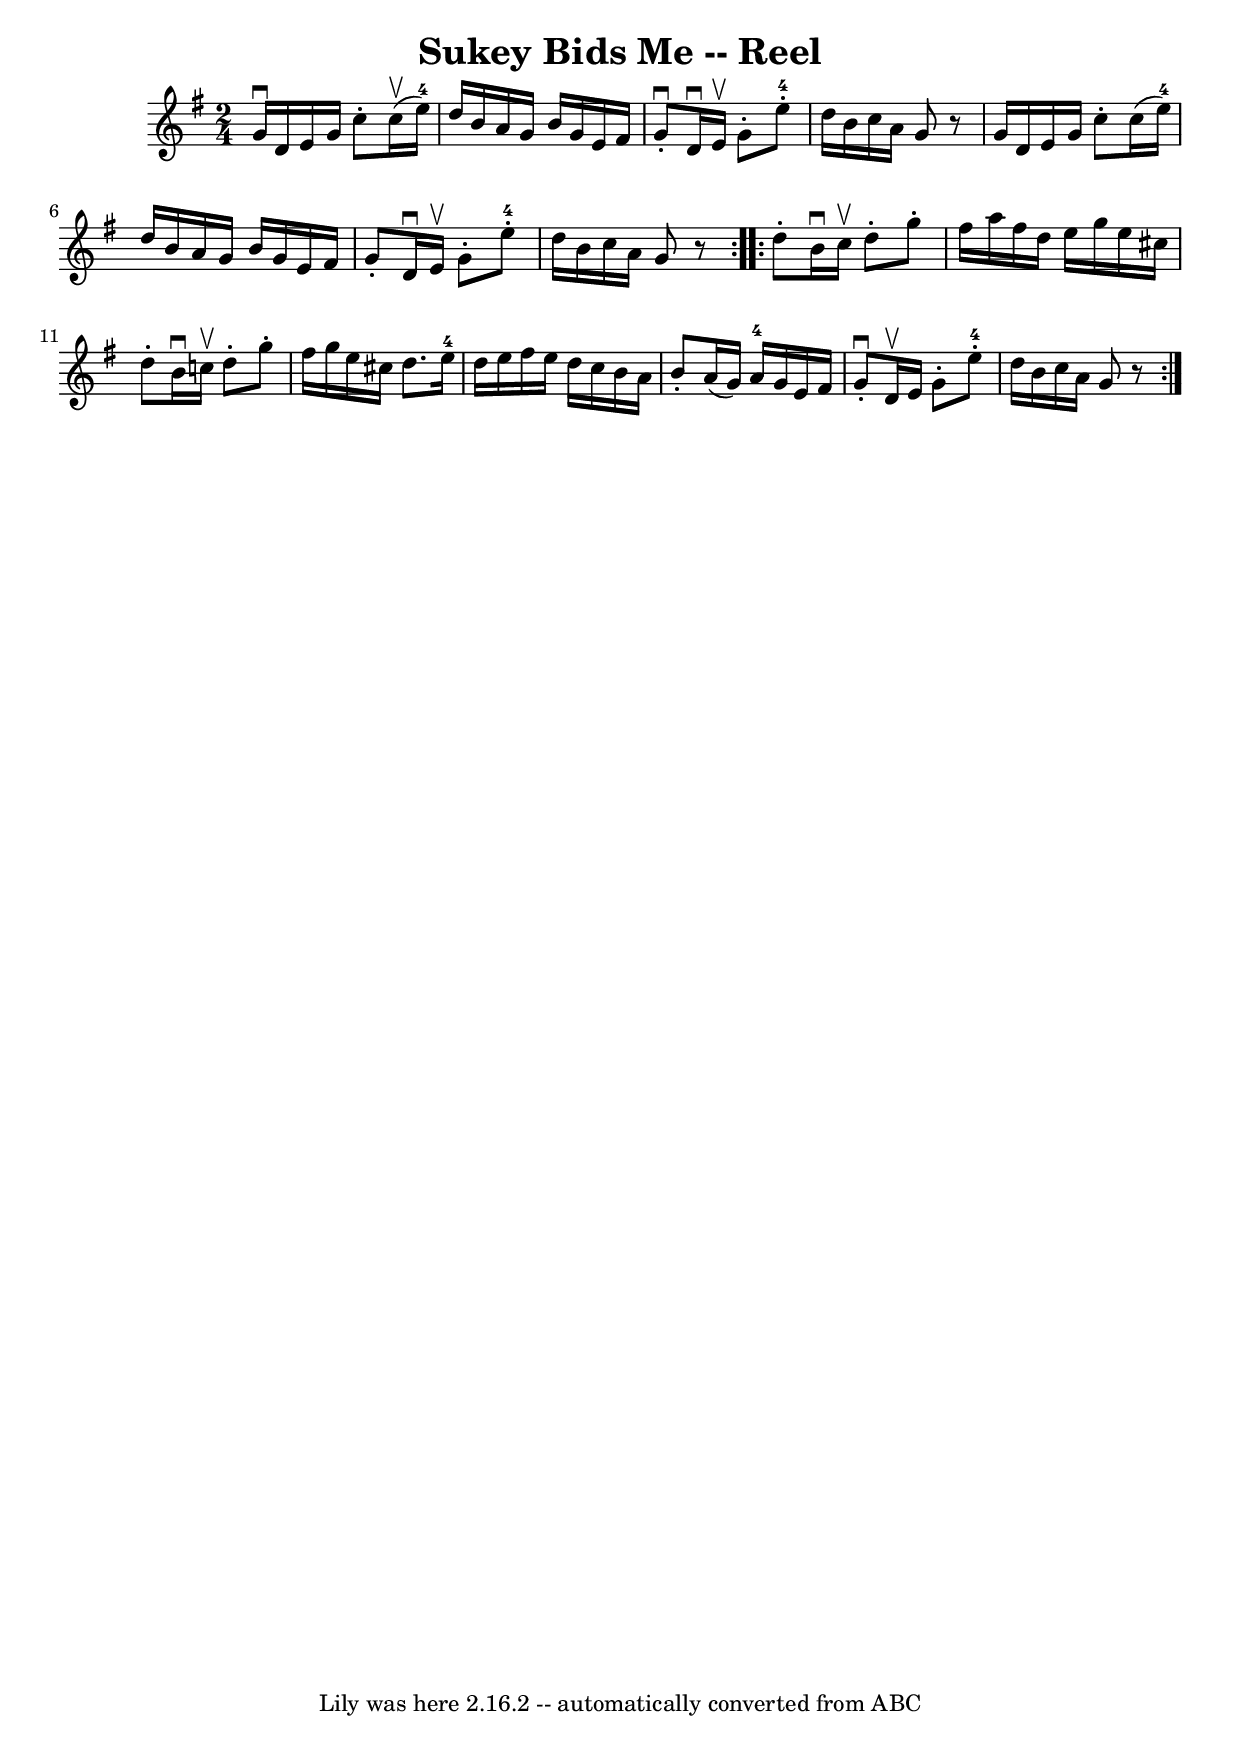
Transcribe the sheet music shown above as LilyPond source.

\version "2.16.2"
\include "Mammoth.ily"
\header {
  %% book = "Ryan's Mammoth Collection"
  crossRefNumber = "1"
  footnotes = "\\\\321"
  origin = "SCOTCH."
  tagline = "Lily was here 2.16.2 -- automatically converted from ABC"
  title = "Sukey Bids Me -- Reel"

}
voicedefault =  {



  \repeat volta 2 {

    \time 2/4 
    \key g \major
    g'16^\downbow d'16 e'16 g'16 c''8-.   
    c''16^\upbow(e''16-4)   |
    d''16 b'16 a'16 g'16    
    b'16 g'16 e'16 fis'16    |
    g'8^\downbow-. d'16^\downbow   
    e'16^\upbow g'8-. e''8-4-.   |
    d''16 b'16 c''16 a'16 
    g'8    r8   |
    g'16 d'16 e'16 g'16 c''8-. c''16 (
    e''16-4)   |
    d''16 b'16 a'16 g'16 b'16 g'16    
    e'16 fis'16    |
    g'8-. d'16^\downbow e'16^\upbow g'8-.   
    e''8-4-.   |
    d''16 b'16 c''16 a'16 g'8    r8   
  }     

  \repeat volta 2 {
    d''8-. b'16^\downbow c''16^\upbow d''8-. g''8-.   |
    fis''16 a''16 fis''16 d''16 e''16 g''16 e''16 
    cis''16    |
    d''8-. b'16^\downbow c''!16^\upbow d''8-.   
    g''8-.   |
    fis''16 g''16 e''16 cis''16 d''8. e''16-4   |
    d''16 e''16 fis''16 e''16 d''16 c''16    
    b'16 a'16    |
    b'8-. a'16 (g'16) a'16-4 g'16    
    e'16 fis'16    |
    g'8^\downbow-. d'16^\upbow e'16 g'8-.   
    e''8-4-.   |
    d''16 b'16 c''16 a'16 g'8    r8   
  }   

}

\score{
  <<

    \context Staff="default"
    {
      \voicedefault 
      
    }

  >>
  \layout {
    
  }
  \midi {
  }

}
